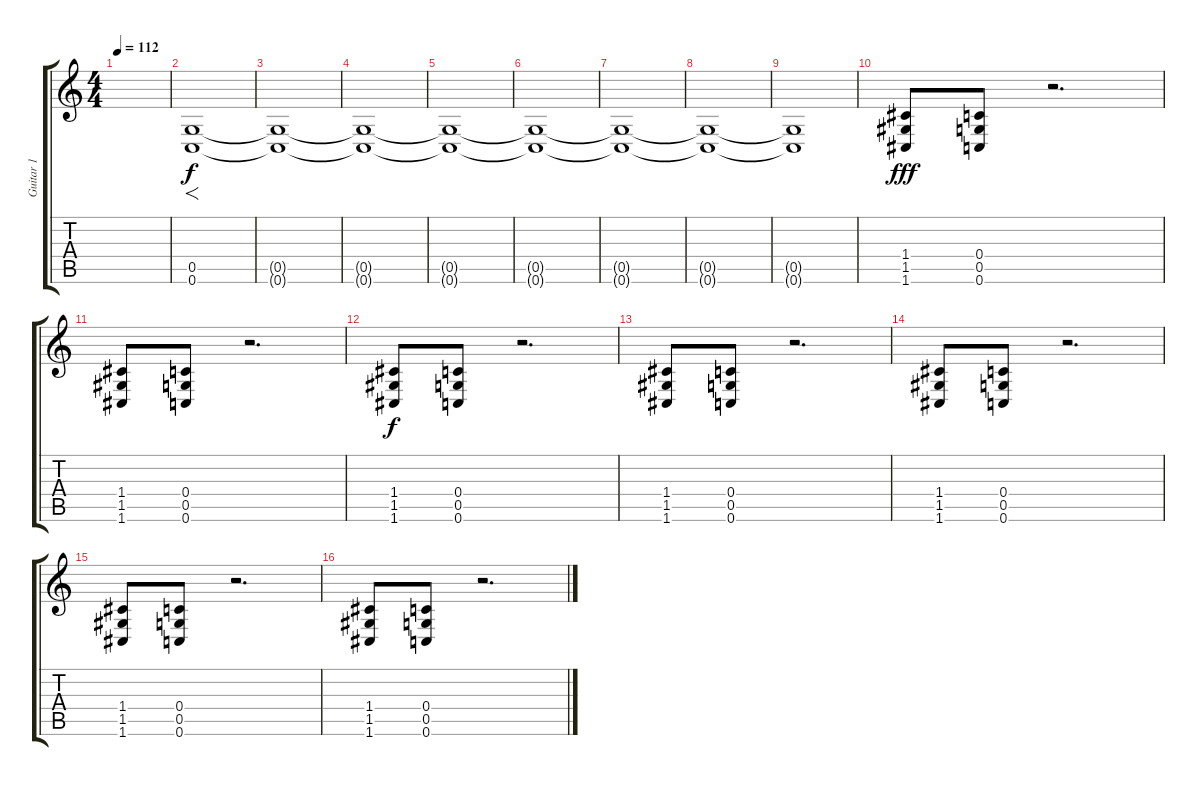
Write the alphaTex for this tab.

\track ("Guitar 1" "Guitar 1") {instrument distortionguitar}
\staff {score tabs}
\tuning (D4 A3 F3 C3 G2 C2) {hide}
\ts (4 4)
\tempo 112
\clef g2
\ks c
|
(0.5 0.6).1{f} |
(0.5{t} 0.6{t}).1{dy f} |
(0.5{t} 0.6{t}).1 |
(0.5{t} 0.6{t}).1 |
(0.5{t} 0.6{t}).1 |
(0.5{t} 0.6{t}).1 |
(0.5{t} 0.6{t}).1 |
(0.5{t} 0.6{t}).1 |
(1.4 1.5 1.6).8{dy fff instrument distortionguitar} (0.4 0.5 0.6).8 r.2{d} |
(1.4 1.5 1.6).8{instrument distortionguitar} (0.4 0.5 0.6).8 r.2{d} |
(1.4 1.5 1.6).8{dy f instrument distortionguitar} (0.4 0.5 0.6).8 r.2{d} |
(1.4 1.5 1.6).8{instrument distortionguitar} (0.4 0.5 0.6).8 r.2{d} |
(1.4 1.5 1.6).8{instrument distortionguitar} (0.4 0.5 0.6).8 r.2{d} |
(1.4 1.5 1.6).8{instrument distortionguitar} (0.4 0.5 0.6).8 r.2{d} |
(1.4 1.5 1.6).8{instrument distortionguitar} (0.4 0.5 0.6).8 r.2{d}
